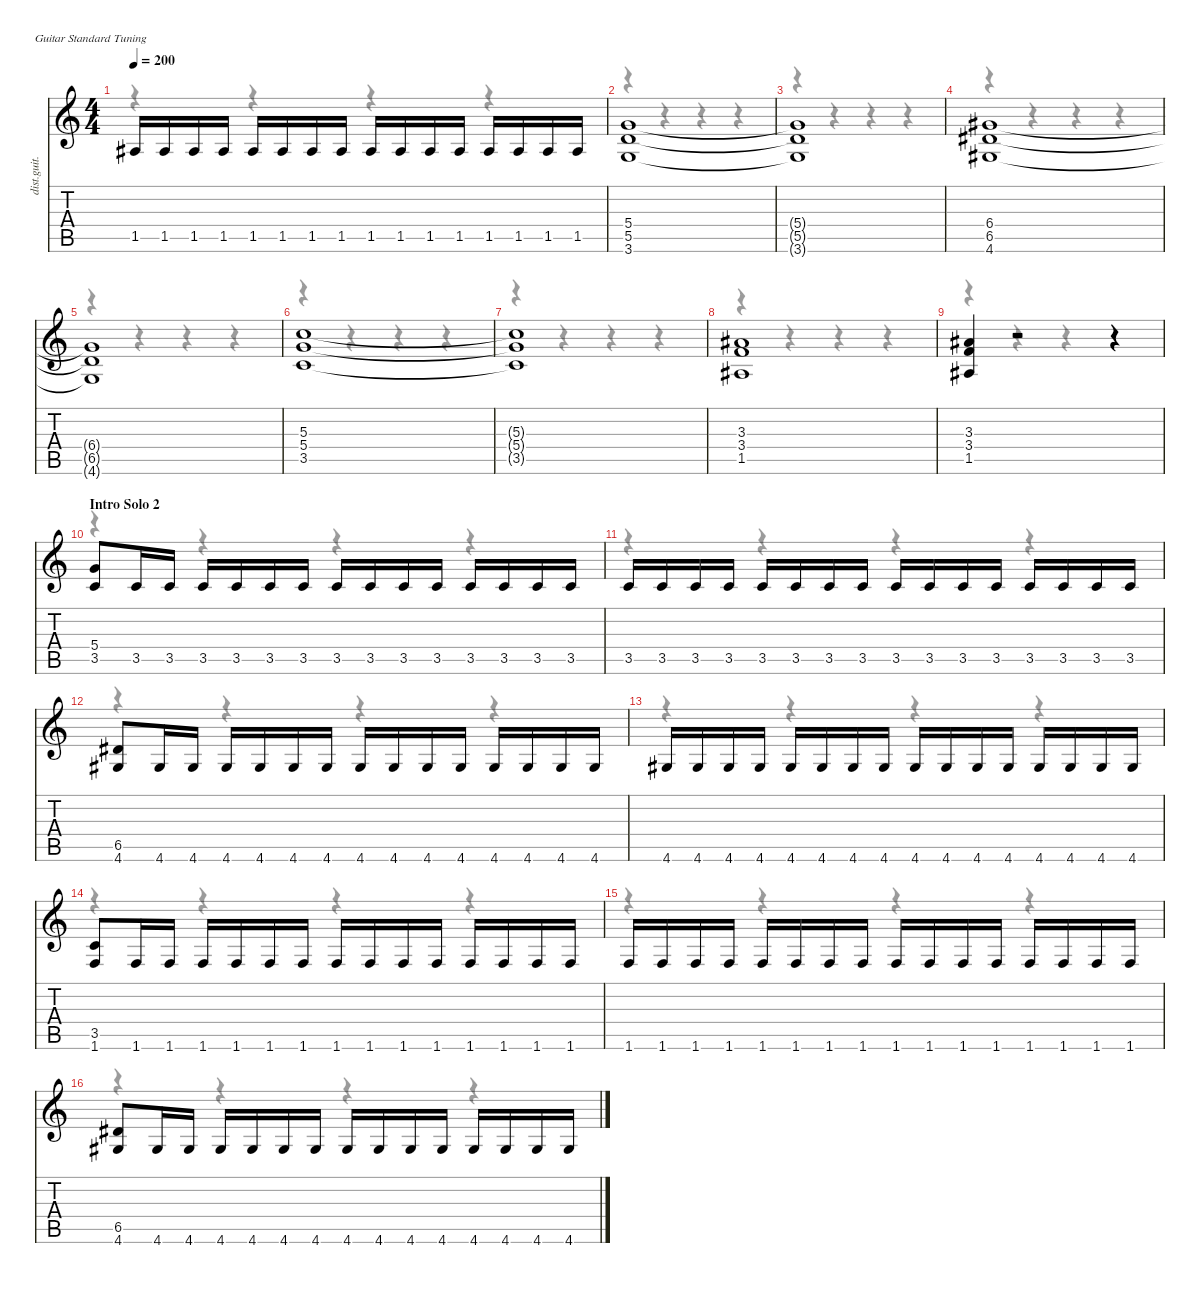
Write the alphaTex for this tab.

\defaultSystemsLayout 4
\hideDynamics
\bracketExtendMode nobrackets
\otherSystemsTrackNameOrientation horizontal
\track ("Sam Totman (Rythm Guitar)" "dist.guit.") {instrument distortionguitar}
\staff {score tabs}
\tuning (E4 B3 G3 D3 A2 E2)
\voice
\ts (4 4)
\tempo 200
\clef g2
\ks c
1.5{acc #}.16{dy f} 1.5{acc #}.16 1.5{acc #}.16 1.5{acc #}.16 1.5{acc #}.16 1.5{acc #}.16 1.5{acc #}.16 1.5{acc #}.16 1.5{acc #}.16 1.5{acc #}.16 1.5{acc #}.16 1.5{acc #}.16 1.5{acc #}.16 1.5{acc #}.16 1.5{acc #}.16 1.5{acc #}.16 |
(5.4 5.5 3.6).1 |
(5.4{t} 5.5{t} 3.6{t}).1 |
(6.4{acc #} 6.5{acc #} 4.6{acc #}).1 |
(6.4{t acc #} 6.5{t acc #} 4.6{t acc #}).1 |
(5.3 5.4 3.5).1 |
(5.3{t} 5.4{t} 3.5{t}).1 |
(3.3{acc #} 3.4 1.5{acc #}).1 |
(3.3{acc #} 3.4 1.5{acc #}).4 r.2 r.4 |
\section ("" "Intro Solo 2")
(5.4 3.5).8 3.5.16 3.5.16 3.5.16 3.5.16 3.5.16 3.5.16 3.5.16 3.5.16 3.5.16 3.5.16 3.5.16 3.5.16 3.5.16 3.5.16 |
3.5.16 3.5.16 3.5.16 3.5.16 3.5.16 3.5.16 3.5.16 3.5.16 3.5.16 3.5.16 3.5.16 3.5.16 3.5.16 3.5.16 3.5.16 3.5.16 |
(6.5{acc #} 4.6{acc #}).8 4.6{acc #}.16 4.6{acc #}.16 4.6{acc #}.16 4.6{acc #}.16 4.6{acc #}.16 4.6{acc #}.16 4.6{acc #}.16 4.6{acc #}.16 4.6{acc #}.16 4.6{acc #}.16 4.6{acc #}.16 4.6{acc #}.16 4.6{acc #}.16 4.6{acc #}.16 |
4.6{acc #}.16 4.6{acc #}.16 4.6{acc #}.16 4.6{acc #}.16 4.6{acc #}.16 4.6{acc #}.16 4.6{acc #}.16 4.6{acc #}.16 4.6{acc #}.16 4.6{acc #}.16 4.6{acc #}.16 4.6{acc #}.16 4.6{acc #}.16 4.6{acc #}.16 4.6{acc #}.16 4.6{acc #}.16 |
(3.5 1.6).8 1.6.16 1.6.16 1.6.16 1.6.16 1.6.16 1.6.16 1.6.16 1.6.16 1.6.16 1.6.16 1.6.16 1.6.16 1.6.16 1.6.16 |
1.6.16 1.6.16 1.6.16 1.6.16 1.6.16 1.6.16 1.6.16 1.6.16 1.6.16 1.6.16 1.6.16 1.6.16 1.6.16 1.6.16 1.6.16 1.6.16 |
(6.5{acc #} 4.6{acc #}).8 4.6{acc #}.16 4.6{acc #}.16 4.6{acc #}.16 4.6{acc #}.16 4.6{acc #}.16 4.6{acc #}.16 4.6{acc #}.16 4.6{acc #}.16 4.6{acc #}.16 4.6{acc #}.16 4.6{acc #}.16 4.6{acc #}.16 4.6{acc #}.16 4.6{acc #}.16
\voice
\clef g2
\ottava regular
\simile none
\ks c
r.4{dy mf} r.4 r.4 r.4 |
r.4 r.4 r.4 r.4 |
r.4 r.4 r.4 r.4 |
r.4 r.4 r.4 r.4 |
r.4 r.4 r.4 r.4 |
r.4 r.4 r.4 r.4 |
r.4 r.4 r.4 r.4 |
r.4 r.4 r.4 r.4 |
r.4 r.4 r.4 r.4 |
r.4 r.4 r.4 r.4 |
r.4 r.4 r.4 r.4 |
r.4 r.4 r.4 r.4 |
r.4 r.4 r.4 r.4 |
r.4 r.4 r.4 r.4 |
r.4 r.4 r.4 r.4 |
r.4 r.4 r.4 r.4
